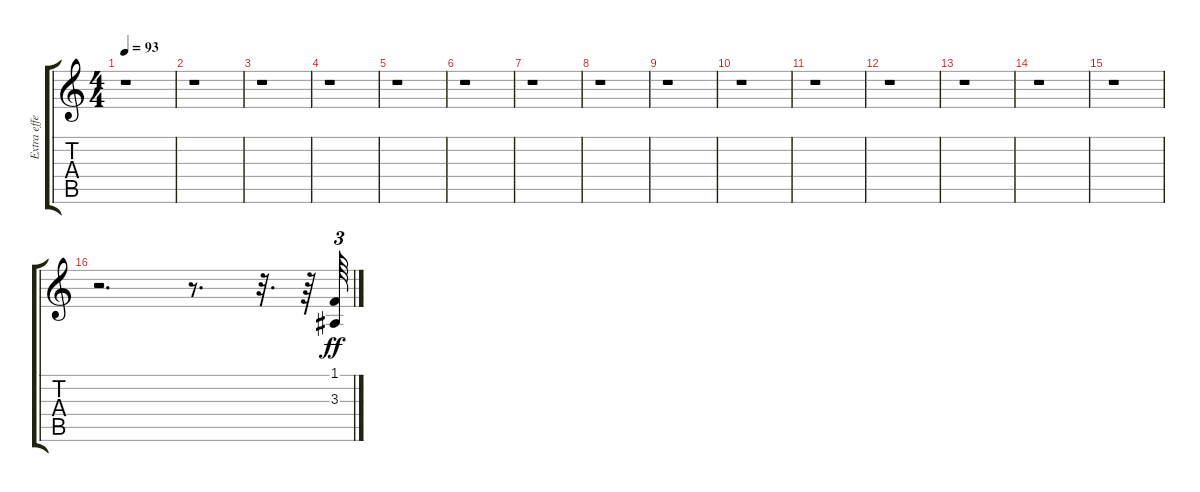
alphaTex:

\track ("Extra effects" "Extra effe") {instrument synthvoice}
\staff {score tabs}
\tuning (E4 B3 G3 D3 A2 E2) {hide}
\ts (4 4)
\tempo 93
\clef g2
\ks c
r.1{dy mf} |
r.1 |
r.1 |
r.1 |
r.1 |
r.1 |
r.1 |
r.1 |
r.1 |
r.1 |
r.1 |
r.1 |
r.1 |
r.1 |
r.1 |
r.2{d} r.8{d} r.32{d} r.64 (1.1 3.3).64{tu (3 2) dy ff}
